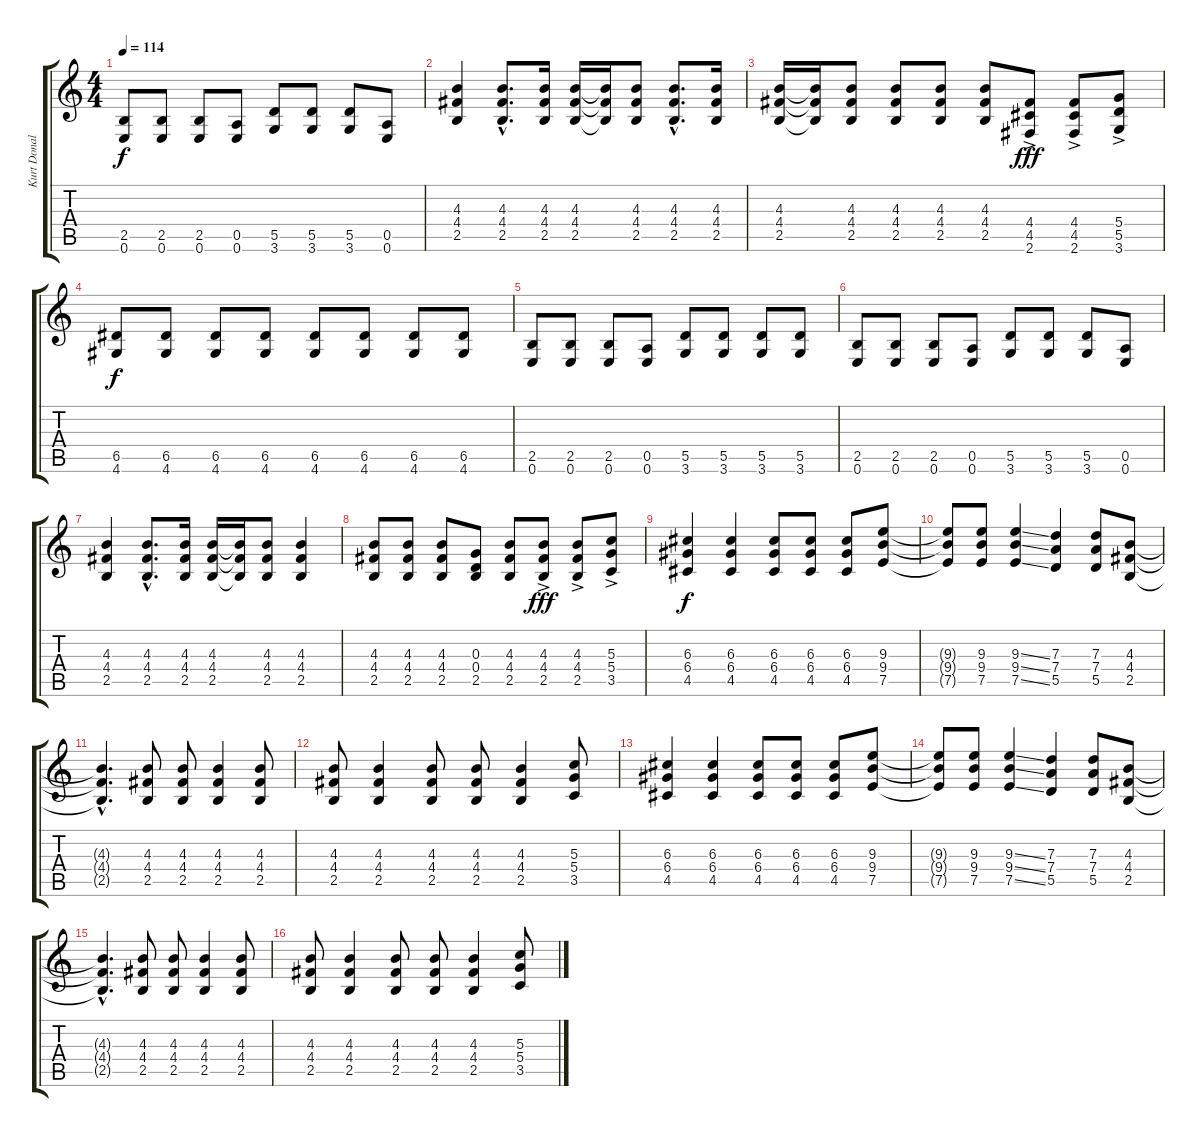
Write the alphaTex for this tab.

\track ("Kurt Donald Cobain (Guitare)" "Kurt Donal") {instrument electricguitarmuted}
\staff {score tabs}
\tuning (E4 B3 G3 D3 A2 E2) {hide}
\ts (4 4)
\tempo 114
\clef g2
\ks c
(2.5 0.6).8{dy f} (2.5 0.6).8 (2.5 0.6).8 (0.5 0.6).8 (5.5 3.6).8 (5.5 3.6).8 (5.5 3.6).8 (0.5 0.6).8 |
(4.3 4.4 2.5).4{volume 11 instrument distortionguitar} (4.3{hac} 4.4{hac} 2.5{hac}).8{d} (4.3 4.4 2.5).16 (4.3 4.4 2.5).16 (4.3{t} 4.4{t} 2.5{t}).16 (4.3 4.4 2.5).8 (4.3{hac} 4.4{hac} 2.5{hac}).8{d} (4.3 4.4 2.5).16 |
(4.3 4.4 2.5).16 (4.3{t} 4.4{t} 2.5{t}).16 (4.3 4.4 2.5).8 (4.3 4.4 2.5).8 (4.3 4.4 2.5).8 (4.3 4.4 2.5).8 (4.4 4.5{ac} 2.6{ac}).8{dy fff} (4.4 4.5{ac} 2.6{ac}).8 (5.4 5.5{ac} 3.6{ac}).8 |
(6.5 4.6).8{dy f volume 16 instrument electricguitarmuted} (6.5 4.6).8 (6.5 4.6).8 (6.5 4.6).8 (6.5 4.6).8 (6.5 4.6).8 (6.5 4.6).8 (6.5 4.6).8 |
(2.5 0.6).8 (2.5 0.6).8 (2.5 0.6).8 (0.5 0.6).8 (5.5 3.6).8 (5.5 3.6).8 (5.5 3.6).8 (5.5 3.6).8 |
(2.5 0.6).8 (2.5 0.6).8 (2.5 0.6).8 (0.5 0.6).8 (5.5 3.6).8 (5.5 3.6).8 (5.5 3.6).8 (0.5 0.6).8 |
(4.3 4.4 2.5).4{volume 11 instrument distortionguitar} (4.3{hac} 4.4{hac} 2.5{hac}).8{d} (4.3 4.4 2.5).16 (4.3 4.4 2.5).16 (4.3{t} 4.4{t} 2.5{t}).16 (4.3 4.4 2.5).8 (4.3 4.4 2.5).4 |
(4.3 4.4 2.5).8 (4.3 4.4 2.5).8 (4.3 4.4 2.5).8 (0.3 0.4 2.5).8 (4.3 4.4 2.5).8 (4.3 4.4 2.5{ac}).8{dy fff} (4.3 4.4 2.5{ac}).8 (5.3 5.4 3.5{ac}).8 |
(6.3 6.4 4.5).4{dy f} (6.3 6.4 4.5).4 (6.3 6.4 4.5).8 (6.3 6.4 4.5).8 (6.3 6.4 4.5).8 (9.3 9.4 7.5).8 |
(9.3{t} 9.4{t} 7.5{t}).8 (9.3 9.4 7.5).8 (9.3{ss} 9.4{ss} 7.5{ss}).4 (7.3 7.4 5.5).4 (7.3 7.4 5.5).8 (4.3 4.4 2.5).8 |
(4.3{hac t} 4.4{hac t} 2.5{hac t}).4{d} (4.3 4.4 2.5).8 (4.3 4.4 2.5).8 (4.3 4.4 2.5).4 (4.3 4.4 2.5).8 |
(4.3 4.4 2.5).8 (4.3 4.4 2.5).4 (4.3 4.4 2.5).8 (4.3 4.4 2.5).8 (4.3 4.4 2.5).4 (5.3 5.4 3.5).8 |
(6.3 6.4 4.5).4 (6.3 6.4 4.5).4 (6.3 6.4 4.5).8 (6.3 6.4 4.5).8 (6.3 6.4 4.5).8 (9.3 9.4 7.5).8 |
(9.3{t} 9.4{t} 7.5{t}).8 (9.3 9.4 7.5).8 (9.3{ss} 9.4{ss} 7.5{ss}).4 (7.3 7.4 5.5).4 (7.3 7.4 5.5).8 (4.3 4.4 2.5).8 |
(4.3{hac t} 4.4{hac t} 2.5{hac t}).4{d} (4.3 4.4 2.5).8 (4.3 4.4 2.5).8 (4.3 4.4 2.5).4 (4.3 4.4 2.5).8 |
(4.3 4.4 2.5).8 (4.3 4.4 2.5).4 (4.3 4.4 2.5).8 (4.3 4.4 2.5).8 (4.3 4.4 2.5).4 (5.3 5.4 3.5).8
